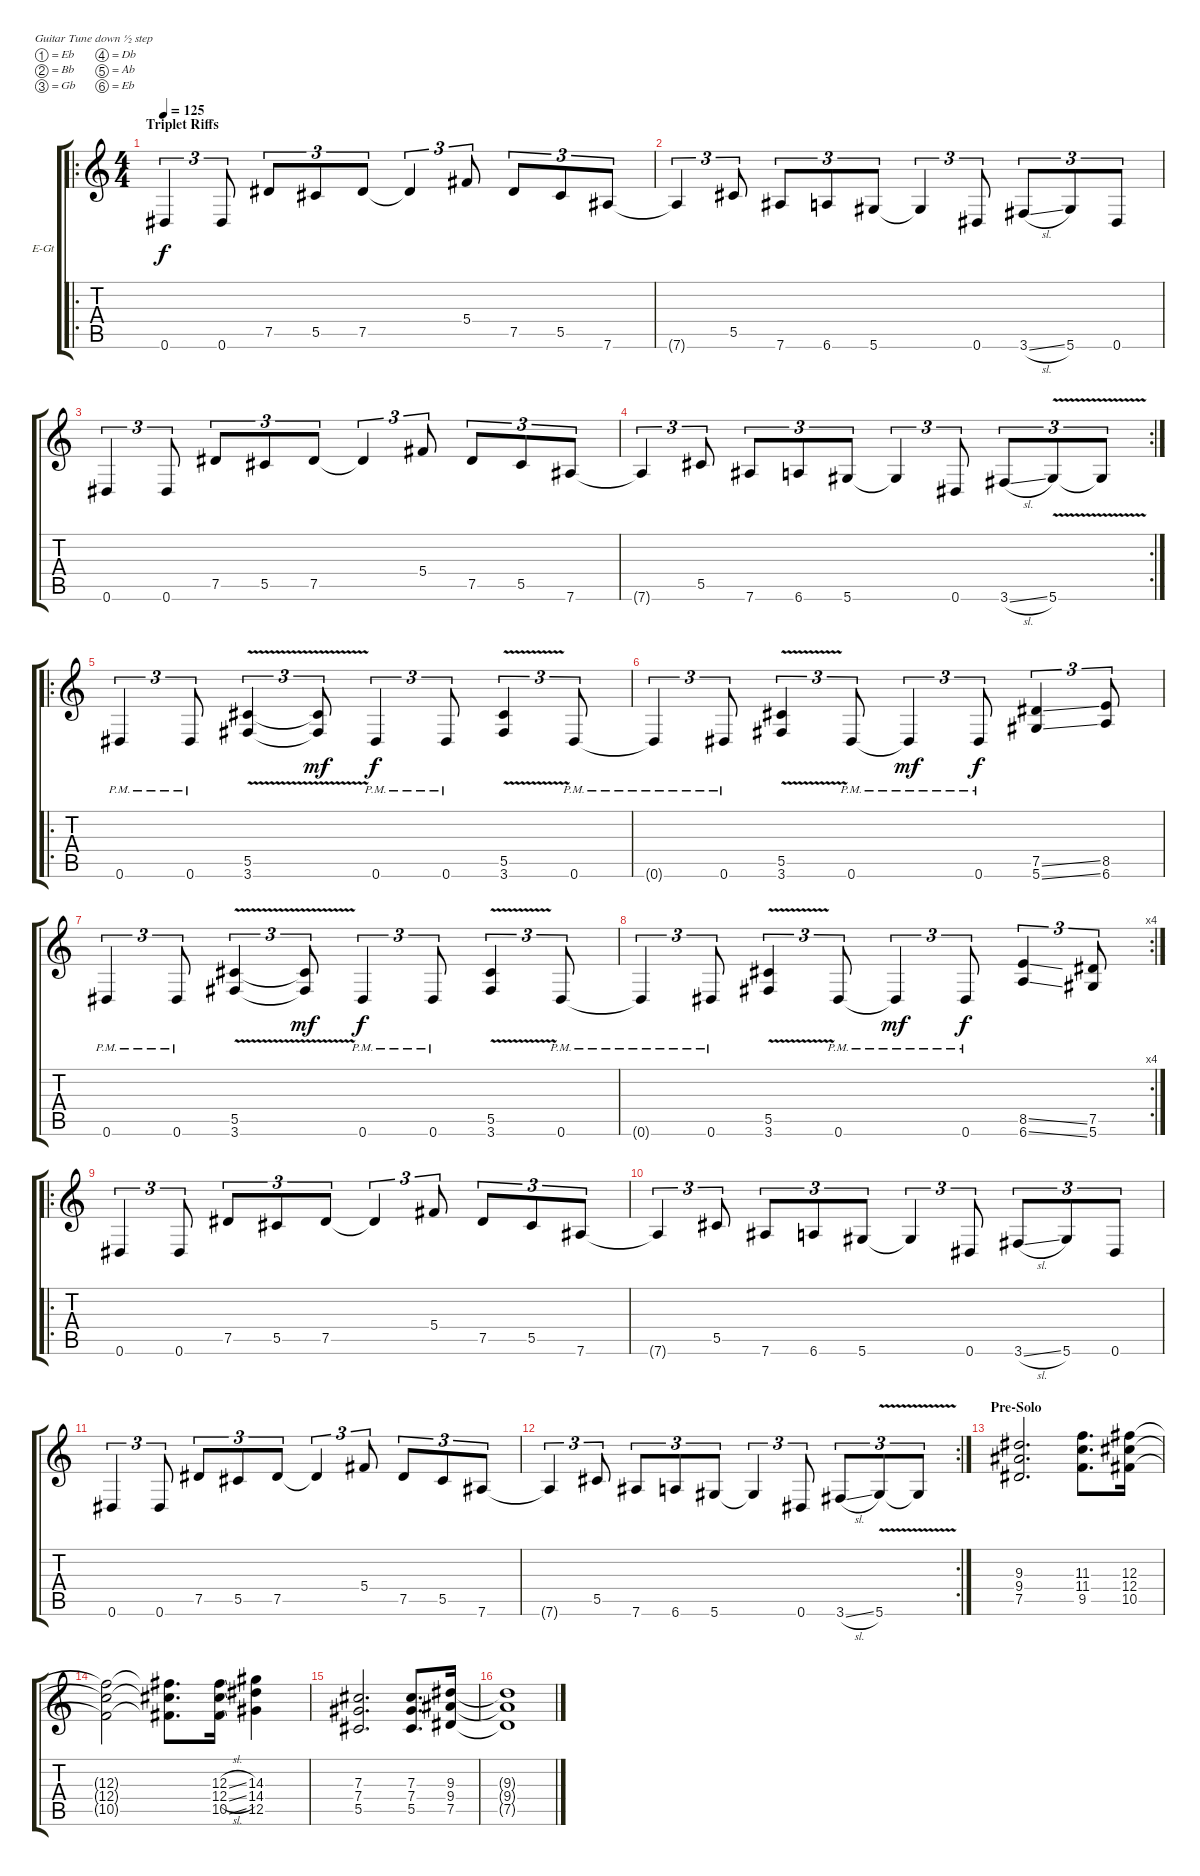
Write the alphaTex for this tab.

\bracketExtendMode groupsimilarinstruments
\firstSystemTrackNameOrientation horizontal
\otherSystemsTrackNameOrientation horizontal
\track ("Iommi Rythym" "E-Gt") {instrument distortionguitar}
\staff {score tabs}
\tuning (Eb4 Bb3 Gb3 Db3 Ab2 Eb2)
\ro
\ts (4 4)
\section ("" "Triplet Riffs")
\tempo 125
\clef g2
\ks c
0.6.4{tu (3 2) dy f} 0.6.8{tu (3 2)} 7.5.8{tu (3 2)} 5.5.8{tu (3 2)} 7.5.8{tu (3 2)} 7.5{t}.4{tu (3 2)} 5.4.8{tu (3 2)} 7.5.8{tu (3 2)} 5.5.8{tu (3 2)} 7.6.8{tu (3 2)} |
7.6{t}.4{tu (3 2)} 5.5.8{tu (3 2)} 7.6.8{tu (3 2)} 6.6.8{tu (3 2)} 5.6.8{tu (3 2)} 5.6{t}.4{tu (3 2)} 0.6.8{tu (3 2)} 3.6{sl}.8{tu (3 2)} 5.6.8{tu (3 2)} 0.6.8{tu (3 2)} |
0.6.4{tu (3 2)} 0.6.8{tu (3 2)} 7.5.8{tu (3 2)} 5.5.8{tu (3 2)} 7.5.8{tu (3 2)} 7.5{t}.4{tu (3 2)} 5.4.8{tu (3 2)} 7.5.8{tu (3 2)} 5.5.8{tu (3 2)} 7.6.8{tu (3 2)} |
\rc 2
7.6{t}.4{tu (3 2)} 5.5.8{tu (3 2)} 7.6.8{tu (3 2)} 6.6.8{tu (3 2)} 5.6.8{tu (3 2)} 5.6{t}.4{tu (3 2)} 0.6.8{tu (3 2)} 3.6{sl}.8{tu (3 2)} 5.6{v}.8{tu (3 2)} 5.6{t}.8{tu (3 2)} |
\ro
0.6{pm}.4{tu (3 2)} 0.6{pm}.8{tu (3 2)} (5.5{v} 3.6{v}).4{tu (3 2)} (3.6{v t} 5.5{v t}).8{tu (3 2) dy mf} 0.6{pm}.4{tu (3 2) dy f} 0.6{pm}.8{tu (3 2)} (5.5{v} 3.6{v}).4{tu (3 2)} 0.6{pm}.8{tu (3 2)} |
0.6{pm t}.4{tu (3 2)} 0.6{pm}.8{tu (3 2)} (5.5{v} 3.6{v}).4{tu (3 2)} 0.6{pm}.8{tu (3 2)} 0.6{pm t}.4{tu (3 2) dy mf} 0.6{pm}.8{tu (3 2) dy f} (7.5{ss} 5.6{ss}).4{tu (3 2)} (8.5 6.6).8{tu (3 2)} |
0.6{pm}.4{tu (3 2)} 0.6{pm}.8{tu (3 2)} (5.5{v} 3.6{v}).4{tu (3 2)} (3.6{v t} 5.5{v t}).8{tu (3 2) dy mf} 0.6{pm}.4{tu (3 2) dy f} 0.6{pm}.8{tu (3 2)} (5.5{v} 3.6{v}).4{tu (3 2)} 0.6{pm}.8{tu (3 2)} |
\rc 4
0.6{pm t}.4{tu (3 2)} 0.6{pm}.8{tu (3 2)} (5.5{v} 3.6{v}).4{tu (3 2)} 0.6{pm}.8{tu (3 2)} 0.6{pm t}.4{tu (3 2) dy mf} 0.6{pm}.8{tu (3 2) dy f} (8.5{ss} 6.6{ss}).4{tu (3 2)} (7.5 5.6).8{tu (3 2)} |
\ro
0.6.4{tu (3 2)} 0.6.8{tu (3 2)} 7.5.8{tu (3 2)} 5.5.8{tu (3 2)} 7.5.8{tu (3 2)} 7.5{t}.4{tu (3 2)} 5.4.8{tu (3 2)} 7.5.8{tu (3 2)} 5.5.8{tu (3 2)} 7.6.8{tu (3 2)} |
7.6{t}.4{tu (3 2)} 5.5.8{tu (3 2)} 7.6.8{tu (3 2)} 6.6.8{tu (3 2)} 5.6.8{tu (3 2)} 5.6{t}.4{tu (3 2)} 0.6.8{tu (3 2)} 3.6{sl}.8{tu (3 2)} 5.6.8{tu (3 2)} 0.6.8{tu (3 2)} |
0.6.4{tu (3 2)} 0.6.8{tu (3 2)} 7.5.8{tu (3 2)} 5.5.8{tu (3 2)} 7.5.8{tu (3 2)} 7.5{t}.4{tu (3 2)} 5.4.8{tu (3 2)} 7.5.8{tu (3 2)} 5.5.8{tu (3 2)} 7.6.8{tu (3 2)} |
\rc 2
7.6{t}.4{tu (3 2)} 5.5.8{tu (3 2)} 7.6.8{tu (3 2)} 6.6.8{tu (3 2)} 5.6.8{tu (3 2)} 5.6{t}.4{tu (3 2)} 0.6.8{tu (3 2)} 3.6{sl}.8{tu (3 2)} 5.6{v}.8{tu (3 2)} 5.6{t}.8{tu (3 2)} |
\section ("" "Pre-Solo")
(9.3 9.4 7.5).2{d} (11.3 11.4 9.5).8{d} (12.3 12.4 10.5).16 |
(12.3{t} 12.4{t} 10.5{t}).2 (12.3{t} 12.4{t} 10.5{t}).8{d} (12.3{sl} 12.4{sl} 10.5{sl}).16 (14.3 14.4 12.5).4 |
(7.3 7.4 5.5).2{d} (7.3 7.4 5.5).8{d} (9.3 9.4 7.5).16 |
(9.3{t} 9.4{t} 7.5{t}).1
